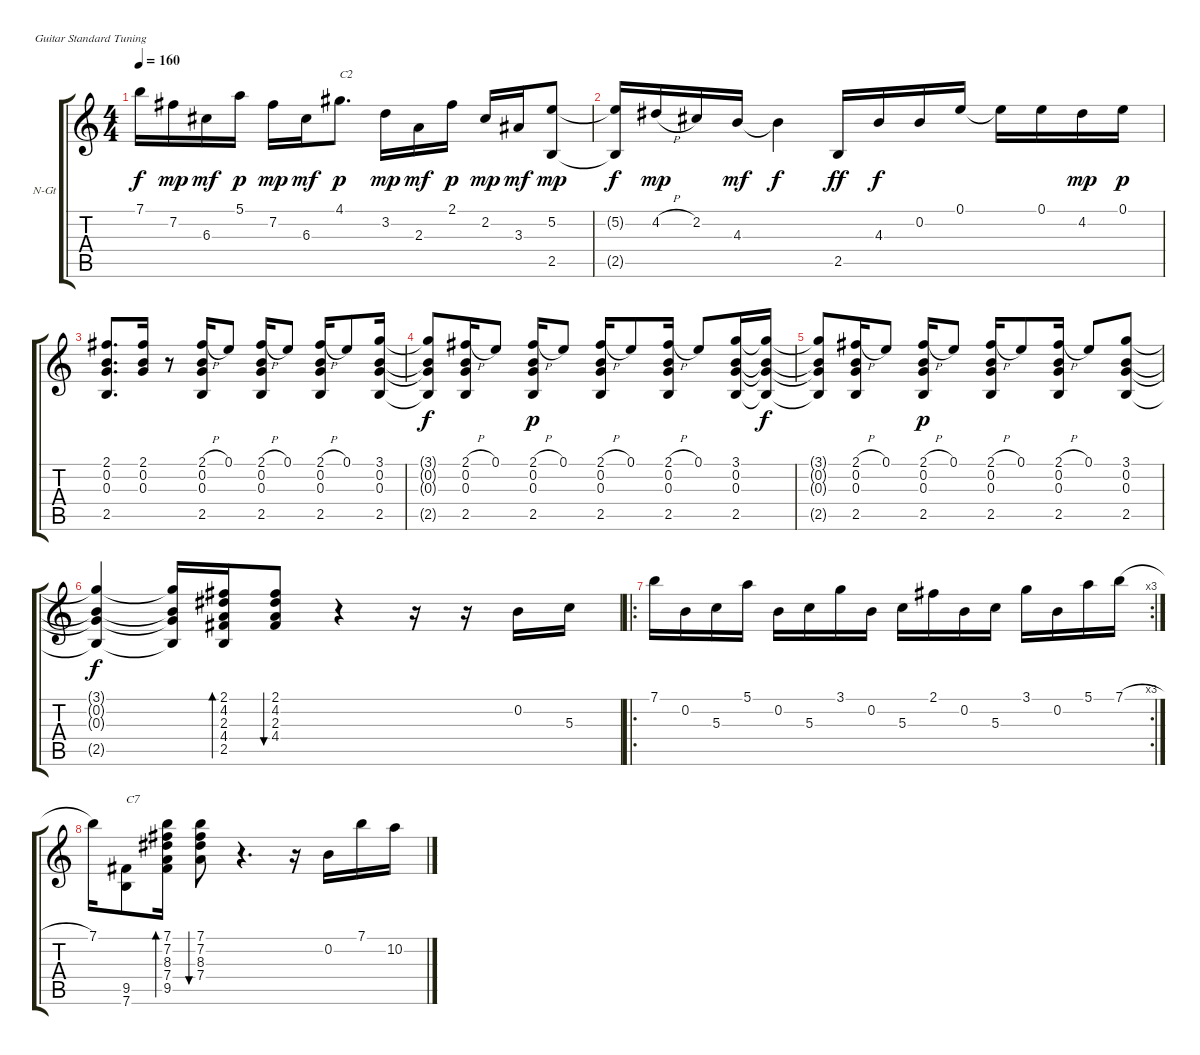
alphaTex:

\bracketExtendMode groupsimilarinstruments
\firstSystemTrackNameOrientation horizontal
\otherSystemsTrackNameOrientation horizontal
\track ("Zapateado" "N-Gt") {instrument acousticguitarnylon}
\staff {score tabs}
\tuning (E4 B3 G3 D3 A2 E2)
\ts (4 4)
\tempo 160
\clef g2
\ks c
7.1{t}.16{dy f} 7.2.16{dy mp} 6.3.16{dy mf} 5.1.16{dy p} 7.2.16{dy mp} 6.3.16{dy mf} 4.1.8{d txt "C2" dy p} 3.2.16{dy mp} 2.3.16{dy mf} 2.1.16{dy p} 2.2.16{dy mp} 3.3.16{dy mf} (5.2 2.5).8{dy mp} |
(5.2{t} 2.5{t}).16{dy f} 4.2{h}.16{dy mp} 2.2.16 4.3.16{dy mf} 4.3{t}.4{dy f} 2.5.16{dy ff} 4.3.16{dy f} 0.2.16 0.1.16 0.1{t}.16 0.1.16 4.2.16{dy mp} 0.1.16{dy p} |
(2.1 0.2 0.3 2.5).8{d} (2.1 0.2 0.3).16 r.8 (2.1{h} 0.2 0.3 2.5).16 0.1.8 (2.1{h} 0.2 0.3 2.5).16 0.1.8 (2.1{h} 0.2 0.3 2.5).16 0.1.8 (3.1 0.2 0.3 2.5).16 |
(3.1{t} 0.2{t} 0.3{t} 2.5{t}).8{dy f} (2.1{h} 0.2 0.3 2.5).16 0.1.8 (2.1{h} 0.2 0.3 2.5).16{dy p} 0.1.8 (2.1{h} 0.2 0.3 2.5).16 0.1.8 (2.1{h} 0.2 0.3 2.5).16 0.1.8 (3.1 0.2 0.3 2.5).16 (3.1{t} 0.2{t} 0.3{t} 2.5{t}).16{dy f} |
(3.1{t} 0.2{t} 0.3{t} 2.5{t}).8 (2.1{h} 0.2 0.3 2.5).16 0.1.8 (2.1{h} 0.2 0.3 2.5).16{dy p} 0.1.8 (2.1{h} 0.2 0.3 2.5).16 0.1.8 (2.1{h} 0.2 0.3 2.5).16 0.1.8 (3.1 0.2 0.3 2.5).8 |
(3.1{t} 0.2{t} 0.3{t} 2.5{t}).4{dy f} (3.1{t} 0.2{t} 0.3{t} 2.5{t}).16 (2.1 4.2 2.3 4.4 2.5).16{bd 60} (2.1 4.2 2.3 4.4).8{bu 60} r.4 r.16 r.16 0.2.16 5.3.16 |
\ro
\rc 3
7.1.16 0.2.16 5.3.16 5.1.16 0.2.16 5.3.16 3.1.16 0.2.16 5.3.16 2.1.16 0.2.16 5.3.16 3.1.16 0.2.16 5.1.16 7.1{h}.16 |
7.1.16 (9.5 7.6).8{txt "C7"} (7.1 7.2 8.3 7.4 9.5).16{bd 30} (7.1 7.2 8.3 7.4).8{bu 30} r.4{d} r.16 0.2.16 7.1.16 10.2.16
